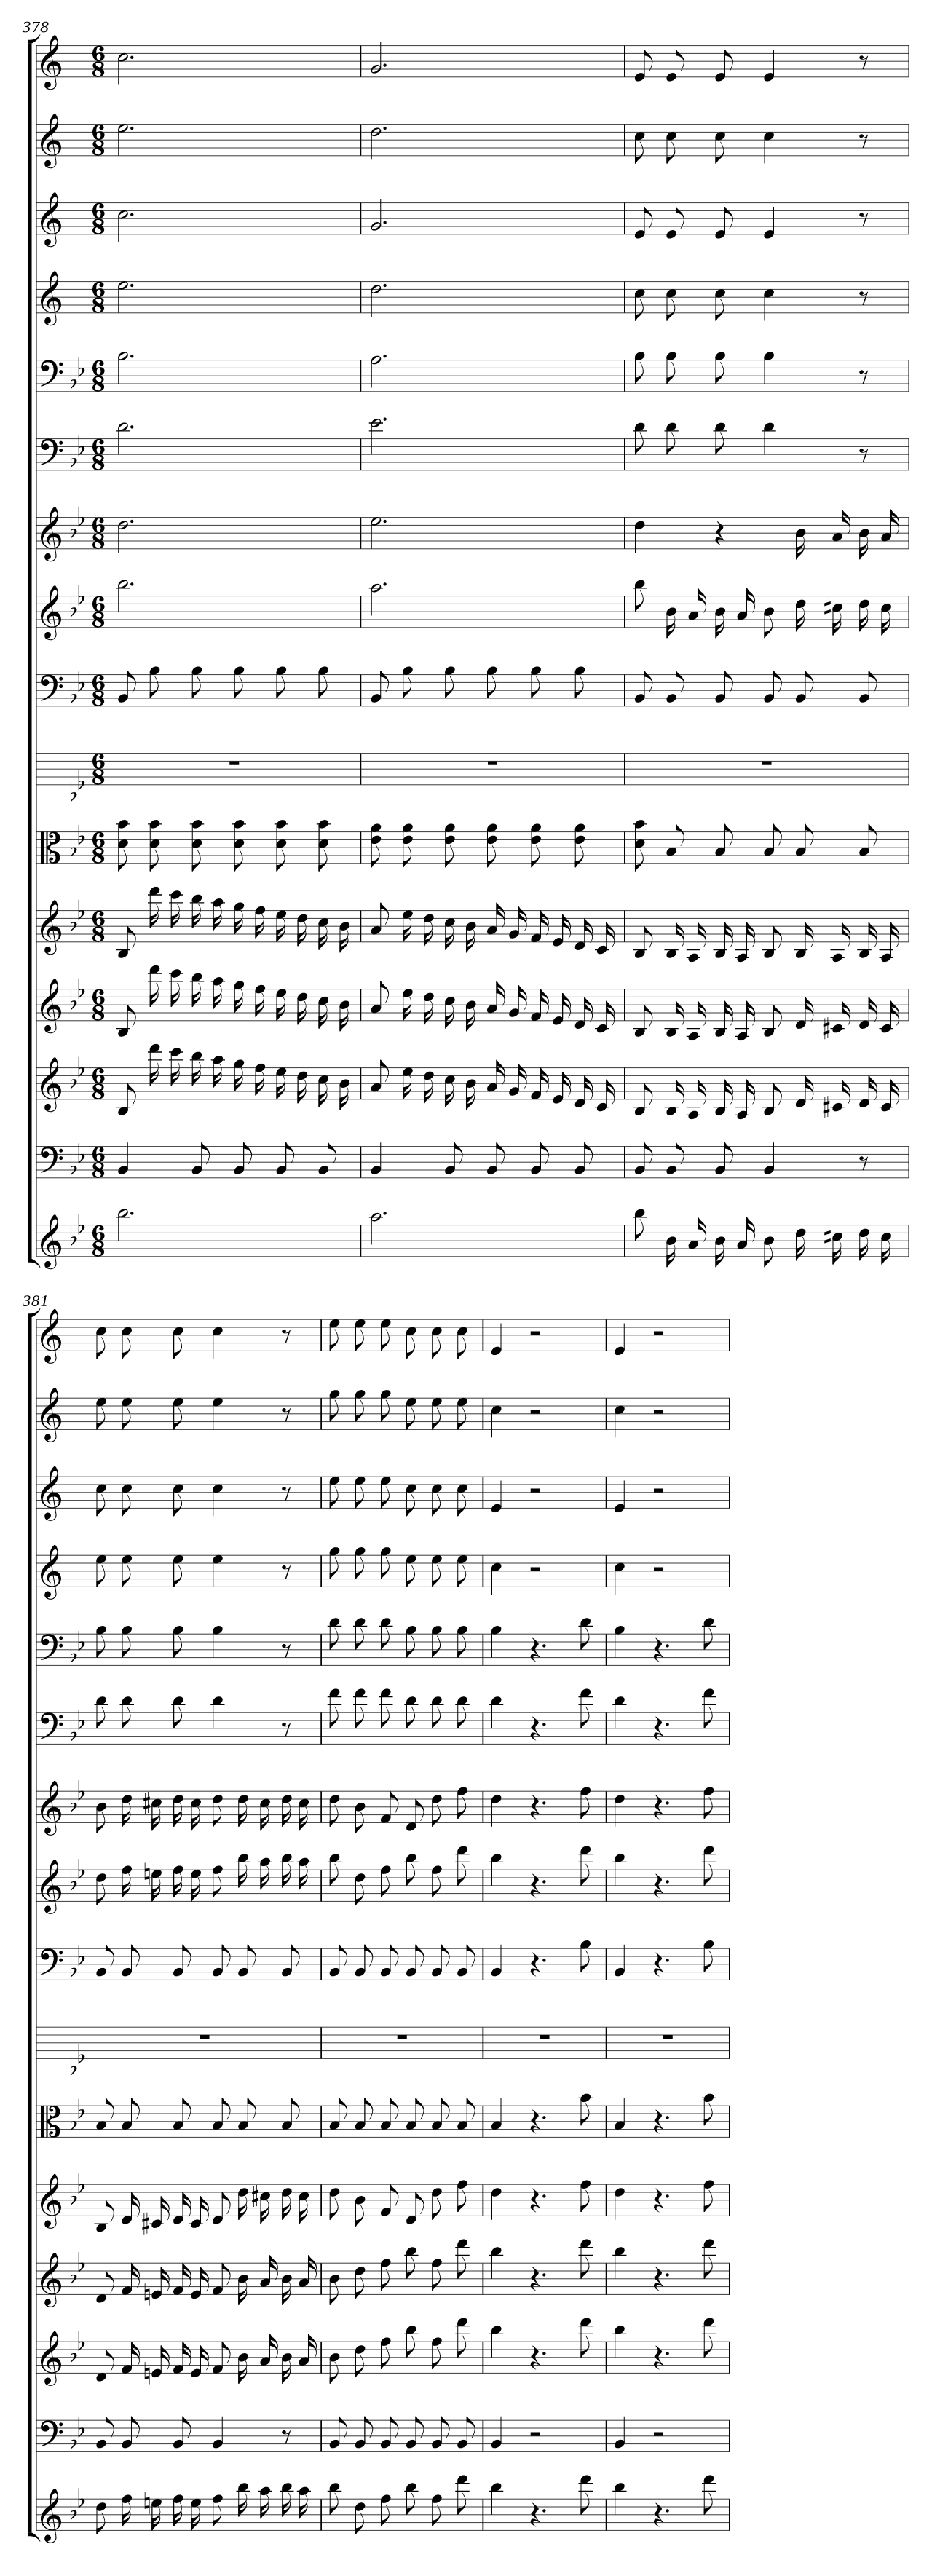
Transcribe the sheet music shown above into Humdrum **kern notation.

**kern	**kern	**kern	**kern	**kern	**kern	**kern	**kern	**kern	**kern	**kern	**kern	**kern	**kern	**kern	**kern
*part16	*part15	*part14	*part13	*part12	*part11	*part10	*part9	*part8	*part7	*part6	*part5	*part4	*part3	*part2	*part1
*staff16	*staff15	*staff14	*staff13	*staff12	*staff11	*staff10	*staff9	*staff8	*staff7	*staff6	*staff5	*staff4	*staff3	*staff2	*staff1
*	*clefF4	*	*	*	*clefC3	*	*clefF4	*	*	*clefF4	*clefF4	*	*	*	*
*k[b-e-]	*k[b-e-]	*k[b-e-]	*k[b-e-]	*k[b-e-]	*k[b-e-]	*k[b-e-]	*k[b-e-]	*k[b-e-]	*k[b-e-]	*k[b-e-]	*k[b-e-]	*k[]	*k[]	*k[]	*k[]
*M6/8	*M6/8	*M6/8	*M6/8	*M6/8	*M6/8	*M6/8	*M6/8	*M6/8	*M6/8	*M6/8	*M6/8	*M6/8	*M6/8	*M6/8	*M6/8
=378	=378	=378	=378	=378	=378	=378	=378	=378	=378	=378	=378	=378	=378	=378	=378
2.bb-	4BB-	8B-	8B-	8B-	8d 8b-	2.r	8BB-	2.bb-	2.dd	2.d	2.B-	2.ee	2.cc	2.ee	2.cc
.	.	16ddd	16ddd	16ddd	8d 8b-	.	8B-	.	.	.	.	.	.	.	.
.	.	16ccc	16ccc	16ccc	.	.	.	.	.	.	.	.	.	.	.
.	8BB-	16bb-	16bb-	16bb-	8d 8b-	.	8B-	.	.	.	.	.	.	.	.
.	.	16aa	16aa	16aa	.	.	.	.	.	.	.	.	.	.	.
.	8BB-	16gg	16gg	16gg	8d 8b-	.	8B-	.	.	.	.	.	.	.	.
.	.	16ff	16ff	16ff	.	.	.	.	.	.	.	.	.	.	.
.	8BB-	16ee-	16ee-	16ee-	8d 8b-	.	8B-	.	.	.	.	.	.	.	.
.	.	16dd	16dd	16dd	.	.	.	.	.	.	.	.	.	.	.
.	8BB-	16cc	16cc	16cc	8d 8b-	.	8B-	.	.	.	.	.	.	.	.
.	.	16b-	16b-	16b-	.	.	.	.	.	.	.	.	.	.	.
=379	=379	=379	=379	=379	=379	=379	=379	=379	=379	=379	=379	=379	=379	=379	=379
2.aa	4BB-	8a	8a	8a	8e- 8a	2.r	8BB-	2.aa	2.ee-	2.e-	2.A	2.dd	2.g	2.dd	2.g
.	.	16ee-	16ee-	16ee-	8e- 8a	.	8B-	.	.	.	.	.	.	.	.
.	.	16dd	16dd	16dd	.	.	.	.	.	.	.	.	.	.	.
.	8BB-	16cc	16cc	16cc	8e- 8a	.	8B-	.	.	.	.	.	.	.	.
.	.	16b-	16b-	16b-	.	.	.	.	.	.	.	.	.	.	.
.	8BB-	16a	16a	16a	8e- 8a	.	8B-	.	.	.	.	.	.	.	.
.	.	16g	16g	16g	.	.	.	.	.	.	.	.	.	.	.
.	8BB-	16f	16f	16f	8e- 8a	.	8B-	.	.	.	.	.	.	.	.
.	.	16e-	16e-	16e-	.	.	.	.	.	.	.	.	.	.	.
.	8BB-	16d	16d	16d	8e- 8a	.	8B-	.	.	.	.	.	.	.	.
.	.	16c	16c	16c	.	.	.	.	.	.	.	.	.	.	.
=380	=380	=380	=380	=380	=380	=380	=380	=380	=380	=380	=380	=380	=380	=380	=380
8bb-	8BB-	8B-	8B-	8B-	8d 8b-	2.r	8BB-	8bb-	4dd	8d	8B-	8cc	8e	8cc	8e
16b-	8BB-	16B-	16B-	16B-	8B-	.	8BB-	16b-	.	8d	8B-	8cc	8e	8cc	8e
16a	.	16A	16A	16A	.	.	.	16a	.	.	.	.	.	.	.
16b-	8BB-	16B-	16B-	16B-	8B-	.	8BB-	16b-	4r	8d	8B-	8cc	8e	8cc	8e
16a	.	16A	16A	16A	.	.	.	16a	.	.	.	.	.	.	.
8b-	4BB-	8B-	8B-	8B-	8B-	.	8BB-	8b-	.	4d	4B-	4cc	4e	4cc	4e
16dd	.	16d	16d	16B-	8B-	.	8BB-	16dd	16b-	.	.	.	.	.	.
16cc#X	.	16c#X	16c#X	16A	.	.	.	16cc#X	16a	.	.	.	.	.	.
16dd	8r	16d	16d	16B-	8B-	.	8BB-	16dd	16b-	8r	8r	8r	8r	8r	8r
16cc#	.	16c#	16c#	16A	.	.	.	16cc#	16a	.	.	.	.	.	.
=381	=381	=381	=381	=381	=381	=381	=381	=381	=381	=381	=381	=381	=381	=381	=381
8dd	8BB-	8d	8d	8B-	8B-	2.r	8BB-	8dd	8b-	8d	8B-	8ee	8cc	8ee	8cc
16ff	8BB-	16f	16f	16d	8B-	.	8BB-	16ff	16dd	8d	8B-	8ee	8cc	8ee	8cc
16een	.	16en	16en	16c#X	.	.	.	16een	16cc#X	.	.	.	.	.	.
16ff	8BB-	16f	16f	16d	8B-	.	8BB-	16ff	16dd	8d	8B-	8ee	8cc	8ee	8cc
16ee	.	16e	16e	16c#	.	.	.	16ee	16cc#	.	.	.	.	.	.
8ff	4BB-	8f	8f	8d	8B-	.	8BB-	8ff	8dd	4d	4B-	4ee	4cc	4ee	4cc
16bb-	.	16b-	16b-	16dd	8B-	.	8BB-	16bb-	16dd	.	.	.	.	.	.
16aa	.	16a	16a	16cc#X	.	.	.	16aa	16cc#	.	.	.	.	.	.
16bb-	8r	16b-	16b-	16dd	8B-	.	8BB-	16bb-	16dd	8r	8r	8r	8r	8r	8r
16aa	.	16a	16a	16cc#	.	.	.	16aa	16cc#	.	.	.	.	.	.
=382	=382	=382	=382	=382	=382	=382	=382	=382	=382	=382	=382	=382	=382	=382	=382
8bb-	8BB-	8b-	8b-	8dd	8B-	2.r	8BB-	8bb-	8dd	8f	8d	8gg	8ee	8gg	8ee
8dd	8BB-	8dd	8dd	8b-	8B-	.	8BB-	8dd	8b-	8f	8d	8gg	8ee	8gg	8ee
8ff	8BB-	8ff	8ff	8f	8B-	.	8BB-	8ff	8f	8f	8d	8gg	8ee	8gg	8ee
8bb-	8BB-	8bb-	8bb-	8d	8B-	.	8BB-	8bb-	8d	8d	8B-	8ee	8cc	8ee	8cc
8ff	8BB-	8ff	8ff	8dd	8B-	.	8BB-	8ff	8dd	8d	8B-	8ee	8cc	8ee	8cc
8ddd	8BB-	8ddd	8ddd	8ff	8B-	.	8BB-	8ddd	8ff	8d	8B-	8ee	8cc	8ee	8cc
=383	=383	=383	=383	=383	=383	=383	=383	=383	=383	=383	=383	=383	=383	=383	=383
4bb-	4BB-	4bb-	4bb-	4dd	4B-	2.r	4BB-	4bb-	4dd	4d	4B-	4cc	4e	4cc	4e
4.r	2r	4.r	4.r	4.r	4.r	.	4.r	4.r	4.r	4.r	4.r	2r	2r	2r	2r
8ddd	.	8ddd	8ddd	8ff	8b-	.	8B-	8ddd	8ff	8f	8d	.	.	.	.
=384	=384	=384	=384	=384	=384	=384	=384	=384	=384	=384	=384	=384	=384	=384	=384
4bb-	4BB-	4bb-	4bb-	4dd	4B-	2.r	4BB-	4bb-	4dd	4d	4B-	4cc	4e	4cc	4e
4.r	2r	4.r	4.r	4.r	4.r	.	4.r	4.r	4.r	4.r	4.r	2r	2r	2r	2r
8ddd	.	8ddd	8ddd	8ff	8b-	.	8B-	8ddd	8ff	8f	8d	.	.	.	.
=	=	=	=	=	=	=	=	=	=	=	=	=	=	=	=
*-	*-	*-	*-	*-	*-	*-	*-	*-	*-	*-	*-	*-	*-	*-	*-
